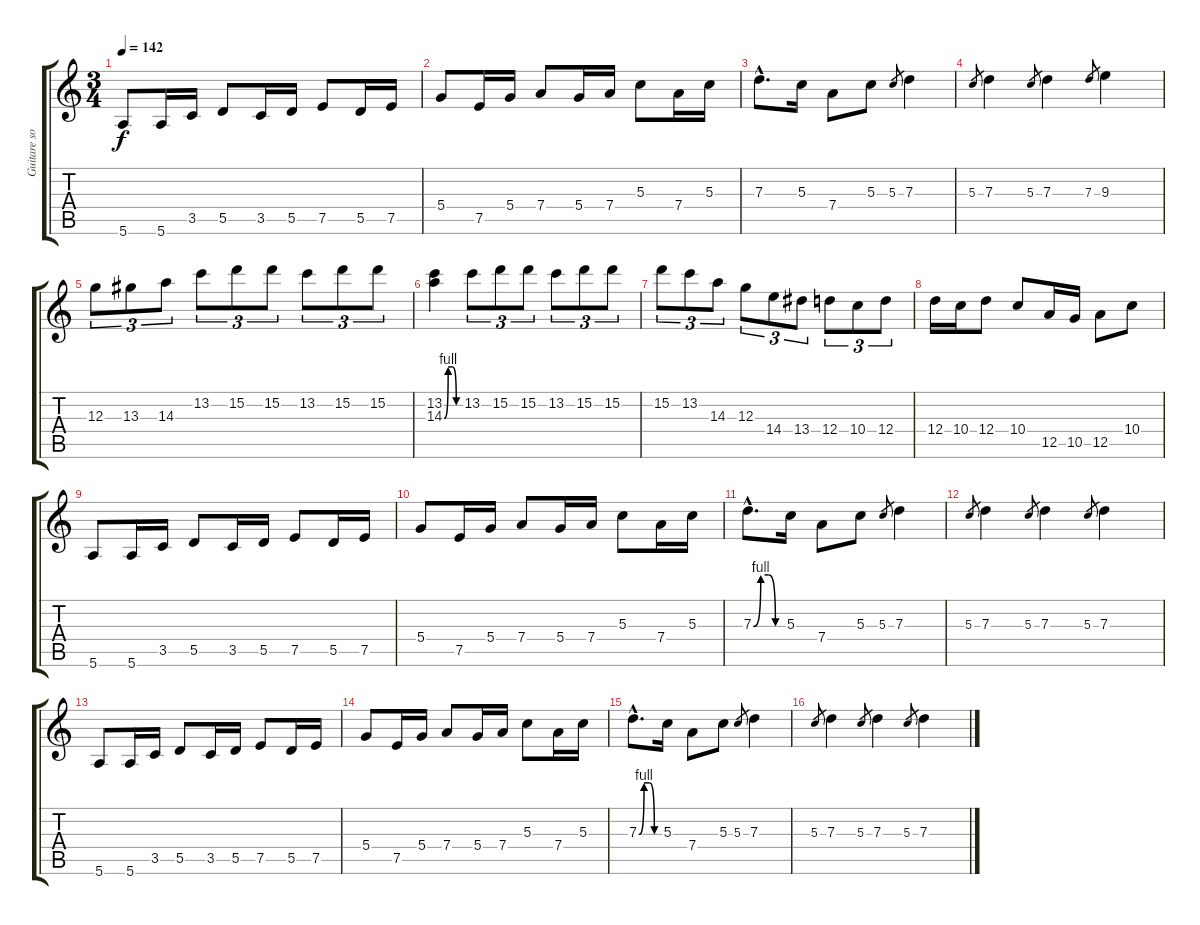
\track ("Guitare solo" "Guitare so") {instrument overdrivenguitar}
\staff {score tabs}
\tuning (E4 B3 G3 D3 A2 E2) {hide}
\ts (3 4)
\tempo 142
\clef g2
\ks c
5.6.8{dy f} 5.6.16 3.5.16 5.5.8 3.5.16 5.5.16 7.5.8 5.5.16 7.5.16 |
5.4.8 7.5.16 5.4.16 7.4.8 5.4.16 7.4.16 5.3.8 7.4.16 5.3.16 |
7.3{hac}.8{d} 5.3.16 7.4.8 5.3.8 5.3.8{gr} 7.3.4 |
5.3.8{gr} 7.3.4 5.3.8{gr} 7.3.4 7.3.8{gr} 9.3.4 |
12.3.8{tu (3 2)} 13.3.8{tu (3 2)} 14.3.8{tu (3 2)} 13.2.8{tu (3 2)} 15.2.8{tu (3 2)} 15.2.8{tu (3 2)} 13.2.8{tu (3 2)} 15.2.8{tu (3 2)} 15.2.8{tu (3 2)} |
(13.2 14.3{be (custom 0 0 15 4 30 4 45 0 60 0)}).4 13.2.8{tu (3 2)} 15.2.8{tu (3 2)} 15.2.8{tu (3 2)} 13.2.8{tu (3 2)} 15.2.8{tu (3 2)} 15.2.8{tu (3 2)} |
15.2.8{tu (3 2)} 13.2.8{tu (3 2)} 14.3.8{tu (3 2)} 12.3.8{tu (3 2)} 14.4.8{tu (3 2)} 13.4.8{tu (3 2)} 12.4.8{tu (3 2)} 10.4.8{tu (3 2)} 12.4.8{tu (3 2)} |
12.4.16 10.4.16 12.4.8 10.4.8 12.5.16 10.5.16 12.5.8 10.4.8 |
5.6.8 5.6.16 3.5.16 5.5.8 3.5.16 5.5.16 7.5.8 5.5.16 7.5.16 |
5.4.8 7.5.16 5.4.16 7.4.8 5.4.16 7.4.16 5.3.8 7.4.16 5.3.16 |
7.3{be (custom 0 0 15 4 30 4 45 0 60 0) hac}.8{d} 5.3.16 7.4.8 5.3.8 5.3.8{gr} 7.3.4 |
5.3.8{gr} 7.3.4 5.3.8{gr} 7.3.4 5.3.8{gr} 7.3.4 |
5.6.8 5.6.16 3.5.16 5.5.8 3.5.16 5.5.16 7.5.8 5.5.16 7.5.16 |
5.4.8 7.5.16 5.4.16 7.4.8 5.4.16 7.4.16 5.3.8 7.4.16 5.3.16 |
7.3{be (custom 0 0 15 4 30 4 45 0 60 0) hac}.8{d} 5.3.16 7.4.8 5.3.8 5.3.8{gr} 7.3.4 |
5.3.8{gr} 7.3.4 5.3.8{gr} 7.3.4 5.3.8{gr} 7.3.4
